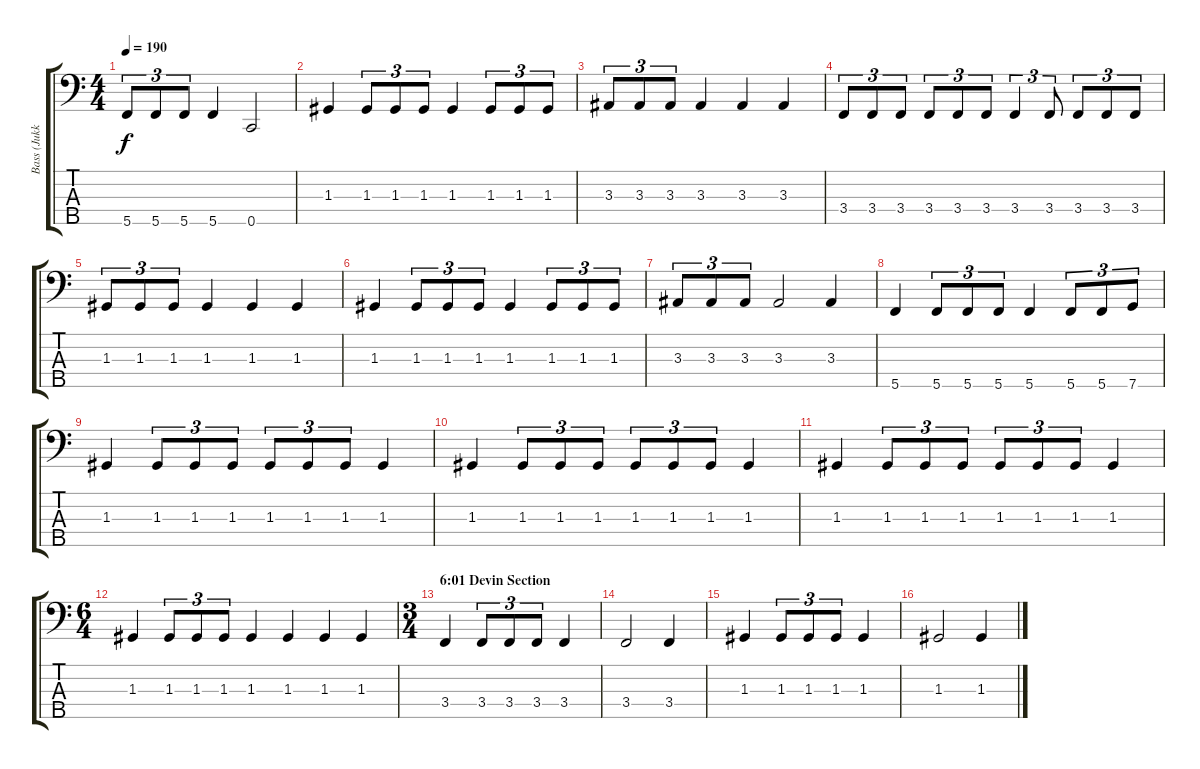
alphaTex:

\track ("Bass (Jukka)" "Bass (Jukk") {instrument electricbassfinger}
\staff {score tabs}
\tuning (F2 C2 G1 D1 C1) {hide}
\ts (4 4)
\tempo 190
\clef f4
\ks c
5.5.8{tu (3 2) dy f} 5.5.8{tu (3 2)} 5.5.8{tu (3 2)} 5.5.4 0.5.2 |
1.3.4 1.3.8{tu (3 2)} 1.3.8{tu (3 2)} 1.3.8{tu (3 2)} 1.3.4 1.3.8{tu (3 2)} 1.3.8{tu (3 2)} 1.3.8{tu (3 2)} |
3.3.8{tu (3 2)} 3.3.8{tu (3 2)} 3.3.8{tu (3 2)} 3.3.4 3.3.4 3.3.4 |
3.4.8{tu (3 2)} 3.4.8{tu (3 2)} 3.4.8{tu (3 2)} 3.4.8{tu (3 2)} 3.4.8{tu (3 2)} 3.4.8{tu (3 2)} 3.4.4{tu (3 2)} 3.4.8{tu (3 2)} 3.4.8{tu (3 2)} 3.4.8{tu (3 2)} 3.4.8{tu (3 2)} |
1.3.8{tu (3 2)} 1.3.8{tu (3 2)} 1.3.8{tu (3 2)} 1.3.4 1.3.4 1.3.4 |
1.3.4 1.3.8{tu (3 2)} 1.3.8{tu (3 2)} 1.3.8{tu (3 2)} 1.3.4 1.3.8{tu (3 2)} 1.3.8{tu (3 2)} 1.3.8{tu (3 2)} |
3.3.8{tu (3 2)} 3.3.8{tu (3 2)} 3.3.8{tu (3 2)} 3.3.2 3.3.4 |
5.5.4 5.5.8{tu (3 2)} 5.5.8{tu (3 2)} 5.5.8{tu (3 2)} 5.5.4 5.5.8{tu (3 2)} 5.5.8{tu (3 2)} 7.5.8{tu (3 2)} |
1.3.4 1.3.8{tu (3 2)} 1.3.8{tu (3 2)} 1.3.8{tu (3 2)} 1.3.8{tu (3 2)} 1.3.8{tu (3 2)} 1.3.8{tu (3 2)} 1.3.4 |
1.3.4 1.3.8{tu (3 2)} 1.3.8{tu (3 2)} 1.3.8{tu (3 2)} 1.3.8{tu (3 2)} 1.3.8{tu (3 2)} 1.3.8{tu (3 2)} 1.3.4 |
1.3.4 1.3.8{tu (3 2)} 1.3.8{tu (3 2)} 1.3.8{tu (3 2)} 1.3.8{tu (3 2)} 1.3.8{tu (3 2)} 1.3.8{tu (3 2)} 1.3.4 |
\ts (6 4)
1.3.4 1.3.8{tu (3 2)} 1.3.8{tu (3 2)} 1.3.8{tu (3 2)} 1.3.4 1.3.4 1.3.4 1.3.4 |
\ts (3 4)
\section ("" "6:01 Devin Section")
3.4.4 3.4.8{tu (3 2)} 3.4.8{tu (3 2)} 3.4.8{tu (3 2)} 3.4.4 |
3.4.2 3.4.4 |
1.3.4 1.3.8{tu (3 2)} 1.3.8{tu (3 2)} 1.3.8{tu (3 2)} 1.3.4 |
1.3.2 1.3.4
